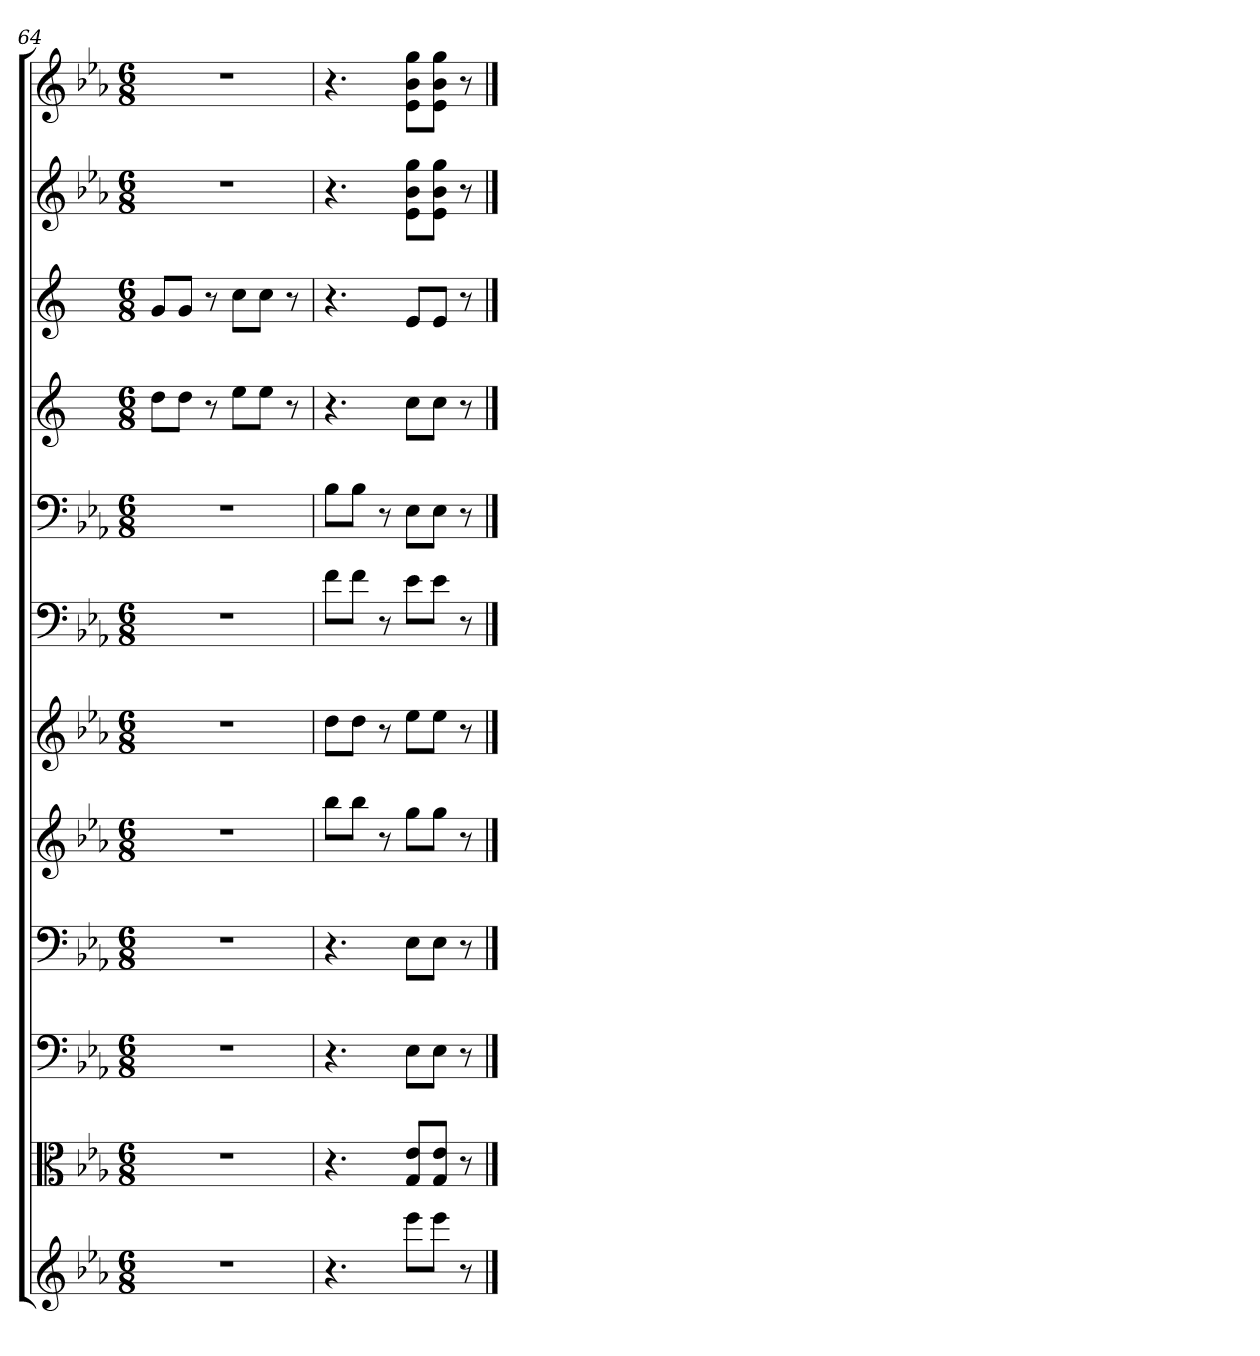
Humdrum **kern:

**kern	**kern	**kern	**kern	**kern	**kern	**kern	**kern	**kern	**kern	**kern	**kern
*part12	*part11	*part10	*part9	*part8	*part7	*part6	*part5	*part4	*part3	*part2	*part1
*staff12	*staff11	*staff10	*staff9	*staff8	*staff7	*staff6	*staff5	*staff4	*staff3	*staff2	*staff1
*	*clefC3	*clefF4	*clefF4	*	*	*clefF4	*clefF4	*	*	*	*
*k[b-e-a-]	*k[b-e-a-]	*k[b-e-a-]	*k[b-e-a-]	*k[b-e-a-]	*k[b-e-a-]	*k[b-e-a-]	*k[b-e-a-]	*k[]	*k[]	*k[b-e-a-]	*k[b-e-a-]
*E-:	*E-:	*E-:	*E-:	*E-:	*E-:	*E-:	*E-:	*	*	*E-:	*E-:
*M6/8	*M6/8	*M6/8	*M6/8	*M6/8	*M6/8	*M6/8	*M6/8	*M6/8	*M6/8	*M6/8	*M6/8
=64	=64	=64	=64	=64	=64	=64	=64	=64	=64	=64	=64
2.r	2.r	2.r	2.r	2.r	2.r	2.r	2.r	8ddL	8gL	2.r	2.r
.	.	.	.	.	.	.	.	8ddJ	8gJ	.	.
.	.	.	.	.	.	.	.	8r	8r	.	.
.	.	.	.	.	.	.	.	8eeL	8ccL	.	.
.	.	.	.	.	.	.	.	8eeJ	8ccJ	.	.
.	.	.	.	.	.	.	.	8r	8r	.	.
=65	=65	=65	=65	=65	=65	=65	=65	=65	=65	=65	=65
4.r	4.r	4.r	4.r	8bb-L	8ddL	8f\L	8B-\L	4.r	4.r	4.r	4.r
.	.	.	.	8bb-J	8ddJ	8f\J	8B-\J	.	.	.	.
.	.	.	.	8r	8r	8r	8r	.	.	.	.
8eee-L	8G/ 8e-/L	8E-\L	8E-\L	8ggL	8ee-L	8e-\L	8E-\L	8ccL	8eL	8e- 8b- 8ggL	8e- 8b- 8ggL
8eee-J	8G/ 8e-/J	8E-\J	8E-\J	8ggJ	8ee-J	8e-\J	8E-\J	8ccJ	8eJ	8e- 8b- 8ggJ	8e- 8b- 8ggJ
8r	8r	8r	8r	8r	8r	8r	8r	8r	8r	8r	8r
==	==	==	==	==	==	==	==	==	==	==	==
*-	*-	*-	*-	*-	*-	*-	*-	*-	*-	*-	*-
